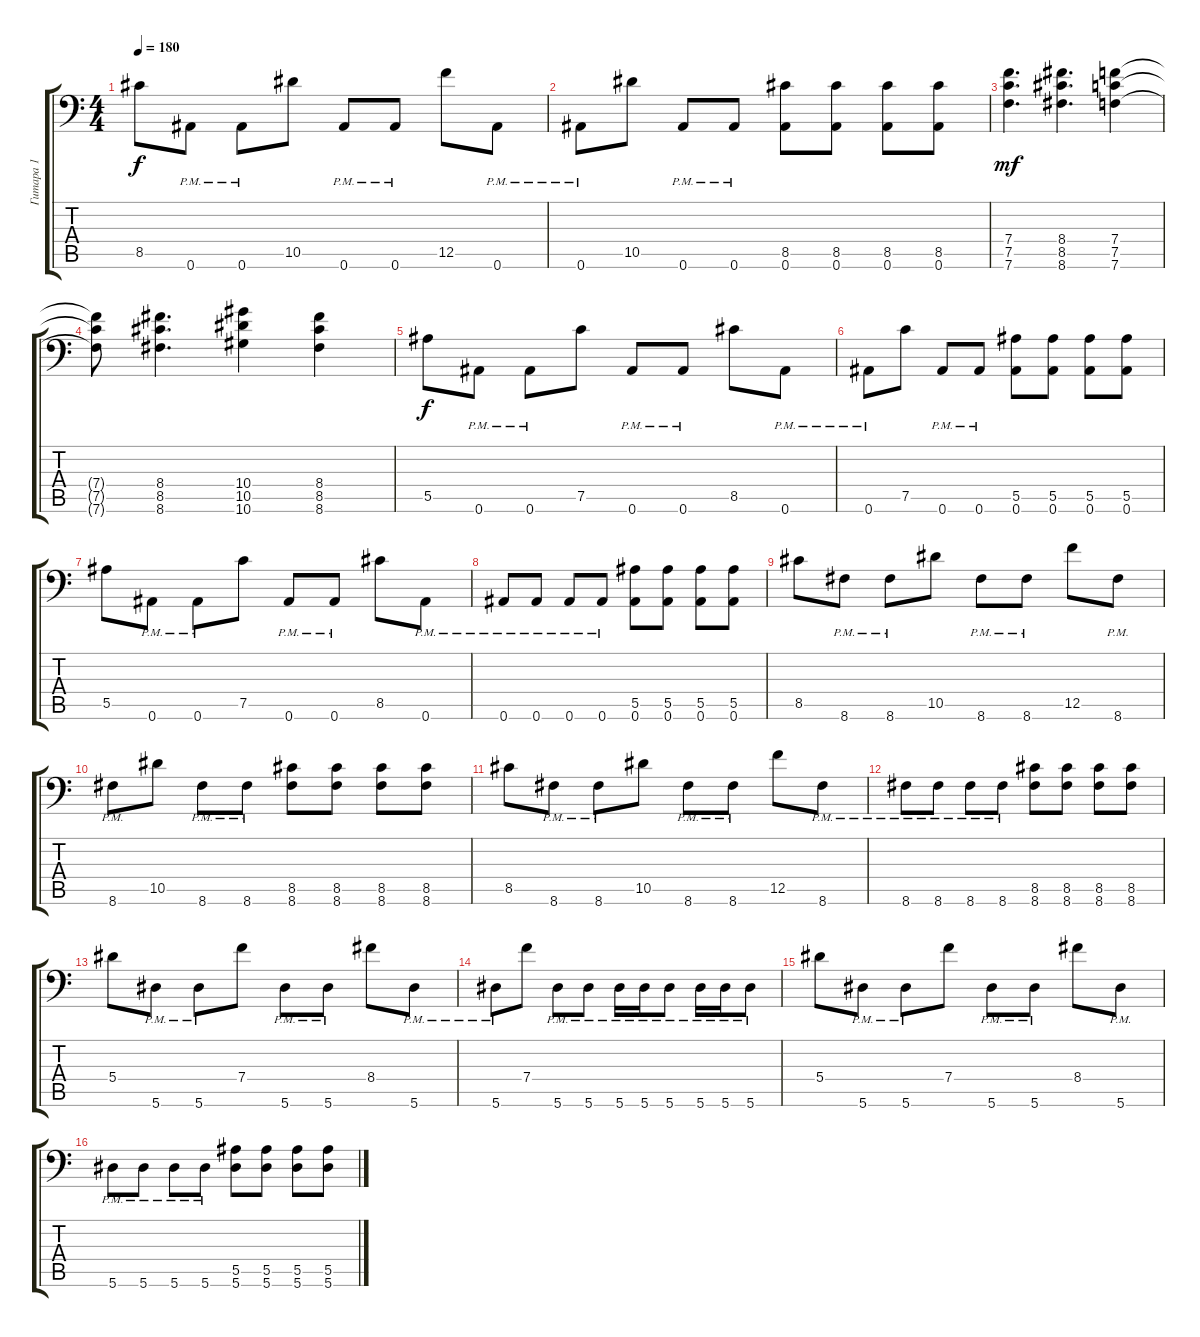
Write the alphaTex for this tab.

\track ("Гитара 1" "Гитара 1") {instrument distortionguitar}
\staff {score tabs}
\tuning (C4 G3 Eb3 Bb2 F2 Bb1) {hide}
\ts (4 4)
\tempo 180
\clef f4
\ks c
8.5.8{dy f} 0.6{pm}.8 0.6{pm}.8 10.5.8 0.6{pm}.8 0.6{pm}.8 12.5.8 0.6{pm}.8 |
0.6{pm}.8 10.5.8 0.6{pm}.8 0.6{pm}.8 (8.5 0.6).8 (8.5 0.6).8 (8.5 0.6).8 (8.5 0.6).8 |
(7.4 7.5 7.6).4{d dy mf} (8.4 8.5 8.6).4{d} (7.4 7.5 7.6).4 |
(7.4{t} 7.5{t} 7.6{t}).8 (8.4 8.5 8.6).4{d} (10.4 10.5 10.6).4 (8.4 8.5 8.6).4 |
5.5.8{dy f} 0.6{pm}.8 0.6{pm}.8 7.5.8 0.6{pm}.8 0.6{pm}.8 8.5.8 0.6{pm}.8 |
0.6{pm}.8 7.5.8 0.6{pm}.8 0.6{pm}.8 (5.5 0.6).8 (5.5 0.6).8 (5.5 0.6).8 (5.5 0.6).8 |
5.5.8 0.6{pm}.8 0.6{pm}.8 7.5.8 0.6{pm}.8 0.6{pm}.8 8.5.8 0.6{pm}.8 |
0.6{pm}.8 0.6{pm}.8 0.6{pm}.8 0.6{pm}.8 (5.5 0.6).8 (5.5 0.6).8 (5.5 0.6).8 (5.5 0.6).8 |
8.5.8 8.6{pm}.8 8.6{pm}.8 10.5.8 8.6{pm}.8 8.6{pm}.8 12.5.8 8.6{pm}.8 |
8.6{pm}.8 10.5.8 8.6{pm}.8 8.6{pm}.8 (8.5 8.6).8 (8.5 8.6).8 (8.5 8.6).8 (8.5 8.6).8 |
8.5.8 8.6{pm}.8 8.6{pm}.8 10.5.8 8.6{pm}.8 8.6{pm}.8 12.5.8 8.6{pm}.8 |
8.6{pm}.8 8.6{pm}.8 8.6{pm}.8 8.6{pm}.8 (8.5 8.6).8 (8.5 8.6).8 (8.5 8.6).8 (8.5 8.6).8 |
5.4.8 5.6{pm}.8 5.6{pm}.8 7.4.8 5.6{pm}.8 5.6{pm}.8 8.4.8 5.6{pm}.8 |
5.6{pm}.8 7.4.8 5.6{pm}.8 5.6{pm}.8 5.6{pm}.16 5.6{pm}.16 5.6{pm}.8 5.6{pm}.16 5.6{pm}.16 5.6{pm}.8 |
5.4.8 5.6{pm}.8 5.6{pm}.8 7.4.8 5.6{pm}.8 5.6{pm}.8 8.4.8 5.6{pm}.8 |
5.6{pm}.8 5.6{pm}.8 5.6{pm}.8 5.6{pm}.8 (5.5 5.6).8 (5.5 5.6).8 (5.5 5.6).8 (5.5 5.6).8
